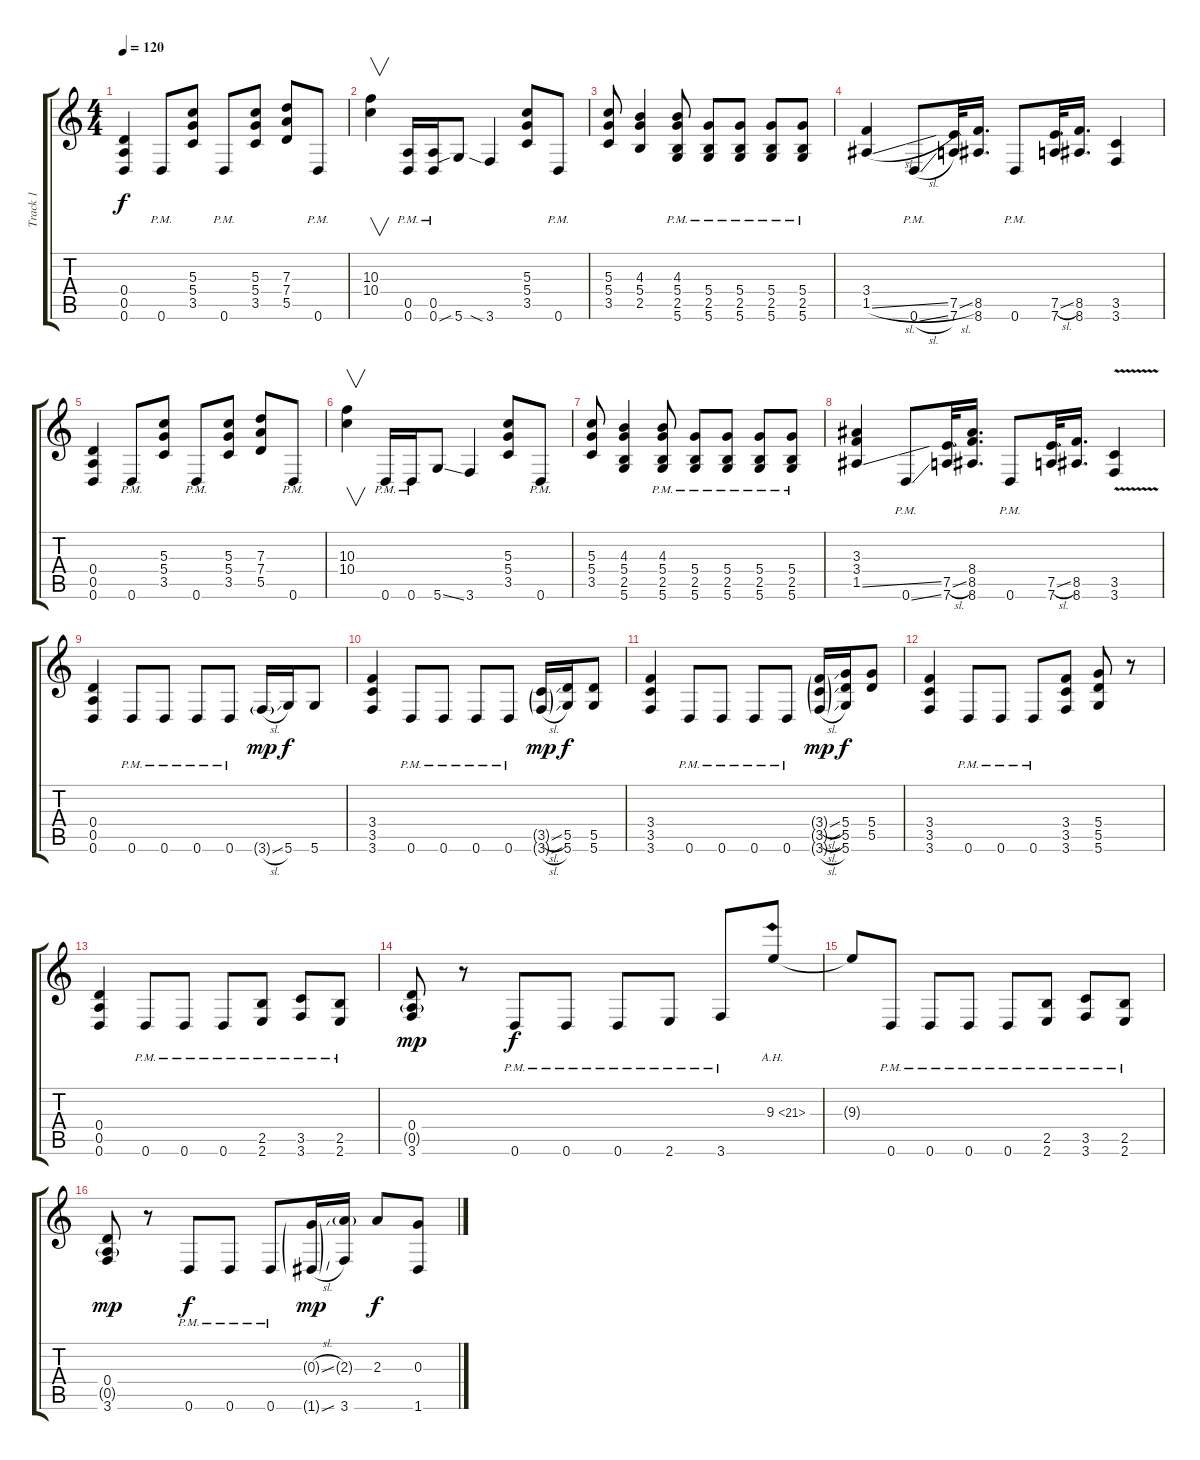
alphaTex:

\track ("Track 1" "Track 1") {instrument distortionguitar}
\staff {score tabs}
\tuning (E4 B3 G3 D3 A2 D2) {hide}
\ts (4 4)
\tempo 120
\clef g2
\ks c
(0.4 0.5 0.6).4{dy f instrument distortionguitar} 0.6{pm}.8 (5.3 5.4 3.5).8 0.6{pm}.8 (5.3 5.4 3.5).8 (7.3 7.4 5.5).8 0.6{pm}.8 |
(10.3 10.4).4{v} (0.5 0.6{pm}).16 (0.5 0.6{pm}).16 5.6{sib}.8 3.6{sia}.4 (5.3 5.4 3.5).8 0.6{pm}.8 |
(5.3 5.4 3.5).8 (4.3 5.4 2.5).4 (4.3 5.4 2.5{pm} 5.6).8 (5.4 2.5{pm} 5.6).8 (5.4 2.5{pm} 5.6).8 (5.4 2.5{pm} 5.6).8 (5.4 2.5{pm} 5.6).8 |
(3.4 1.5{sl}).4 0.6{sl pm}.8 (7.5{sl} 7.6).32 (8.5 8.6).16{d} 0.6{pm}.8 (7.5{sl} 7.6).32 (8.5 8.6).16{d} (3.5 3.6).4 |
(0.4 0.5 0.6).4 0.6{pm}.8 (5.3 5.4 3.5).8 0.6{pm}.8 (5.3 5.4 3.5).8 (7.3 7.4 5.5).8 0.6{pm}.8 |
(10.3 10.4).4{v} 0.6{pm}.16 0.6{pm}.16 5.6{ss}.8 3.6.4 (5.3 5.4 3.5).8 0.6{pm}.8 |
(5.3 5.4 3.5).8 (4.3 5.4 2.5 5.6).4 (4.3 5.4 2.5{pm} 5.6).8 (5.4 2.5{pm} 5.6).8 (5.4 2.5{pm} 5.6).8 (5.4 2.5{pm} 5.6).8 (5.4 2.5{pm} 5.6).8 |
(3.3 3.4 1.5{ss}).4 0.6{ss pm}.8 (7.5{sl} 7.6).32 (8.4 8.5 8.6).16{d} 0.6{pm}.8 (7.5{sl} 7.6).32 (8.5 8.6).16{d} (3.5{v} 3.6{v}).4 |
(0.4 0.5 0.6).4 0.6{pm}.8 0.6{pm}.8 0.6{pm}.8 0.6{pm}.8 3.6{sl g}.16{dy mp} 5.6.16{dy f} 5.6.8 |
(3.4 3.5 3.6).4 0.6{pm}.8 0.6{pm}.8 0.6{pm}.8 0.6{pm}.8 (3.5{sl g} 3.6{sl g}).16{dy mp} (5.5 5.6).16{dy f} (5.5 5.6).8 |
(3.4 3.5 3.6).4 0.6{pm}.8 0.6{pm}.8 0.6{pm}.8 0.6{pm}.8 (3.4{sl g} 3.5{sl g} 3.6{sl g}).16{dy mp} (5.4 5.5 5.6).16{dy f} (5.4 5.5).8 |
(3.4 3.5 3.6).4 0.6{pm}.8 0.6{pm}.8 0.6{pm}.8 (3.4 3.5 3.6).8 (5.4 5.5 5.6).8 r.8 |
(0.4 0.5 0.6).4 0.6{pm}.8 0.6{pm}.8 0.6{pm}.8 (2.5 2.6{pm}).8 (3.5 3.6{pm}).8 (2.5 2.6{pm}).8 |
(0.4 0.5{g} 3.6).8{dy mp} r.8 0.6{pm}.8{dy f} 0.6{pm}.8 0.6{pm}.8 2.6{pm}.8 3.6{pm}.8 9.3{ah 12}.8 |
9.3{t}.8 0.6{pm}.8 0.6{pm}.8 0.6{pm}.8 0.6{pm}.8 (2.5 2.6{pm}).8 (3.5 3.6{pm}).8 (2.5 2.6{pm}).8 |
(0.4 0.5{g} 3.6).8{dy mp} r.8 0.6{pm}.8{dy f} 0.6{pm}.8 0.6{pm}.8 (0.3{sl g} 1.6{sl g}).16{dy mp} (2.3{g} 3.6).16 2.3.8{dy f} (0.3 1.6).8
